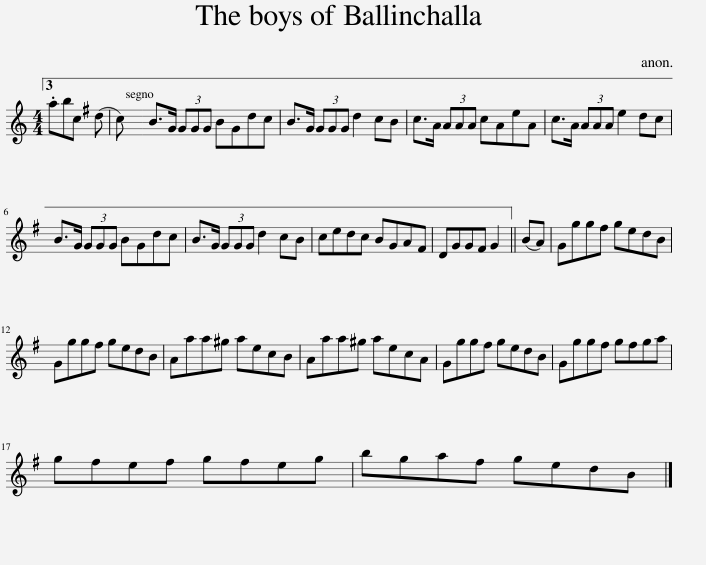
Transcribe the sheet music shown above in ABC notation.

X:1
L:1/8
M:4/4
I:linebreak $
K:C
V:1 treble
V:1
 .abc (d c) | B>G (3GGG BGdc | B>G (3GGG d2 cB | c>A (3AAA cAeA | c>A (3AAA e2 dc |$ %5
 B>G (3GGG BGdc | B>G (3GGG d2 cB | cedc BGA^F | DGG^F G2 || (BA) | %10
 Ggg^f gedB |$ Ggg^f gedB | Aaa^g aecB | Aaa^g aecA | Ggg^f gedB | %15
 Ggg^f gfga |$ g^fef gfeg | bga^f gedB |] %18
